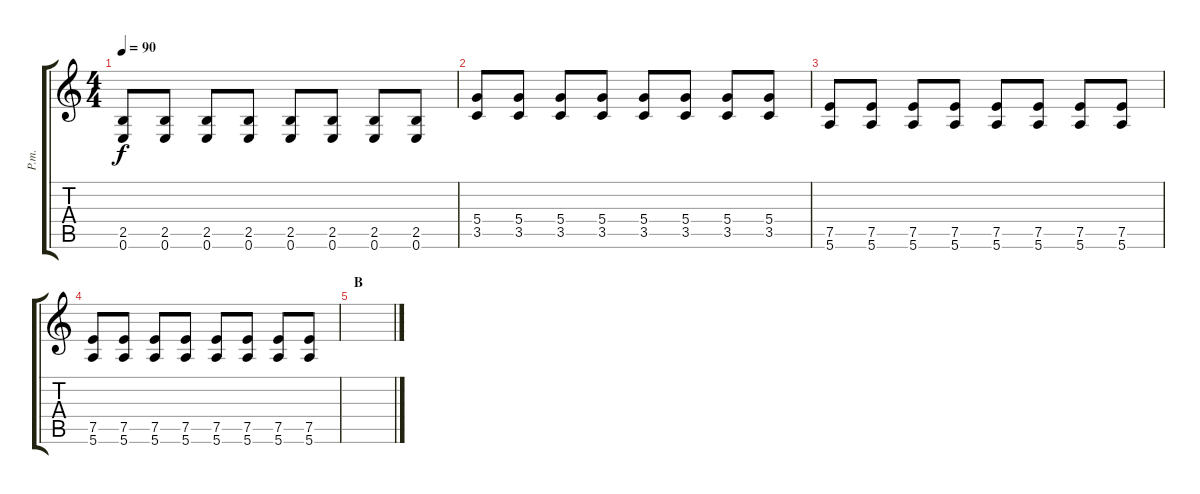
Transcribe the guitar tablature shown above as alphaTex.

\track ("P.m." "P.m.") {instrument electricguitarmuted}
\staff {score tabs}
\tuning (E4 B3 G3 D3 A2 E2) {hide}
\ts (4 4)
\tempo 90
\clef g2
\ks c
(2.5 0.6).8{dy f} (2.5 0.6).8 (2.5 0.6).8 (2.5 0.6).8 (2.5 0.6).8 (2.5 0.6).8 (2.5 0.6).8 (2.5 0.6).8 |
(5.4 3.5).8 (5.4 3.5).8 (5.4 3.5).8 (5.4 3.5).8 (5.4 3.5).8 (5.4 3.5).8 (5.4 3.5).8 (5.4 3.5).8 |
(7.5 5.6).8 (7.5 5.6).8 (7.5 5.6).8 (7.5 5.6).8 (7.5 5.6).8 (7.5 5.6).8 (7.5 5.6).8 (7.5 5.6).8 |
(7.5 5.6).8 (7.5 5.6).8 (7.5 5.6).8 (7.5 5.6).8 (7.5 5.6).8 (7.5 5.6).8 (7.5 5.6).8 (7.5 5.6).8 |
\section ("" "B")
